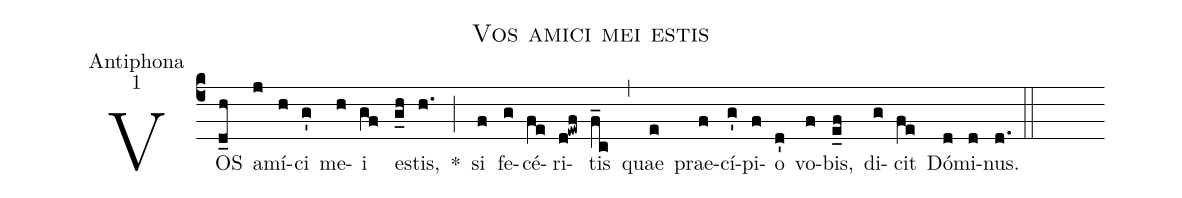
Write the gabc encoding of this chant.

name:Vos amici mei estis;
office-part:Antiphona;
mode:1;
%%
(c4) VOS(d_h) a(j)mí(h)ci(g') me(h)i(gf) e(g_h)stis,(h.) *(;) si(f) fe(g)cé(fe)ri(d!ewf)tis(f_c) (,) quae(e) prae(f)cí(g')pi(f)o(d') vo(f)bis,(e_f) di(g)cit(fe) Dó(d)mi(d)nus.(d.) (::)
